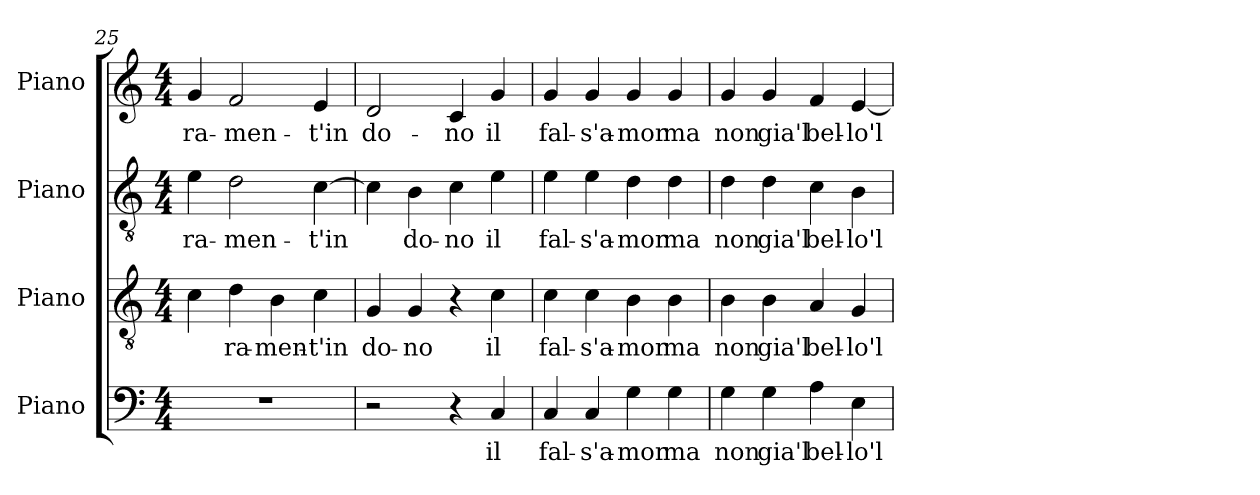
**kern	**text	**kern	**text	**kern	**text	**kern	**text
*part4	*part4	*part3	*part3	*part2	*part2	*part1	*part1
*staff4	*staff4	*staff3	*staff3	*staff2	*staff2	*staff1	*staff1
*I"Piano	*	*I"Piano	*	*I"Piano	*	*I"Piano	*
*I'Pno.	*	*I'Pno.	*	*I'Pno.	*	*I'Pno.	*
!!LO:LB:g=z
*clefF4	*	*clefGv2	*	*clefGv2	*	*clefG2	*
*	*	*ITrd7c12	*	*ITrd7c12	*	*	*
*k[]	*	*k[]	*	*k[]	*	*k[]	*
*C:	*	*C:	*	*C:	*	*C:	*
*M4/4	*	*M4/4	*	*M4/4	*	*M4/4	*
=25	=25	=25	=25	=25	=25	=25	=25
!	!	!	!	!	!LO:LY:b:color=#000000	!	!
!	!	!	!	!	!	!	!LO:LY:b:color=#000000
1r	.	4Ci\	.	4Ei\	-ra-	4gi/	-ra-
!	!	!	!LO:LY:b:color=#000000	!	!	!	!
!	!	!	!	!	!LO:LY:b:color=#000000	!	!
!	!	!	!	!	!	!	!LO:LY:b:color=#000000
.	.	4Di\	-ra-	2Di\	-men-	2fi/	-men-
!	!	!	!LO:LY:b:color=#000000	!	!	!	!
.	.	4BBi\	-men-	.	.	.	.
!	!	!	!LO:LY:b:color=#000000	!	!	!	!
!	!	!	!	!	!LO:LY:b:color=#000000	!	!
!	!	!	!	!	!	!	!LO:LY:b:color=#000000
.	.	4Ci\	-t'in	[4Ci\	-t'in	4ei/	-t'in
=26	=26	=26	=26	=26	=26	=26	=26
!	!	!	!LO:LY:b:color=#000000	!	!	!	!
!	!	!	!	!	!	!	!LO:LY:b:color=#000000
2r	.	4GGi/	do-	4Ci\]	.	2di/	do-
!	!	!	!LO:LY:b:color=#000000	!	!	!	!
!	!	!	!	!	!LO:LY:b:color=#000000	!	!
.	.	4GGi/	-no	4BBi\	do-	.	.
!	!	!	!	!	!LO:LY:b:color=#000000	!	!
!	!	!	!	!	!	!	!LO:LY:b:color=#000000
4r	.	4r	.	4Ci\	-no	4ci/	-no
!	!LO:LY:b:color=#000000	!	!	!	!	!	!
!	!	!	!LO:LY:b:color=#000000	!	!	!	!
!	!	!	!	!	!LO:LY:b:color=#000000	!	!
!	!	!	!	!	!	!	!LO:LY:b:color=#000000
4Ci/	il	4Ci\	il	4Ei\	il	4gi/	il
=27	=27	=27	=27	=27	=27	=27	=27
!	!LO:LY:b:color=#000000	!	!	!	!	!	!
!	!	!	!LO:LY:b:color=#000000	!	!	!	!
!	!	!	!	!	!LO:LY:b:color=#000000	!	!
!	!	!	!	!	!	!	!LO:LY:b:color=#000000
4Ci/	fal-	4Ci\	fal-	4Ei\	fal-	4gi/	fal-
!	!LO:LY:b:color=#000000	!	!	!	!	!	!
!	!	!	!LO:LY:b:color=#000000	!	!	!	!
!	!	!	!	!	!LO:LY:b:color=#000000	!	!
!	!	!	!	!	!	!	!LO:LY:b:color=#000000
4Ci/	-s'a-	4Ci\	-s'a-	4Ei\	-s'a-	4gi/	-s'a-
!	!LO:LY:b:color=#000000	!	!	!	!	!	!
!	!	!	!LO:LY:b:color=#000000	!	!	!	!
!	!	!	!	!	!LO:LY:b:color=#000000	!	!
!	!	!	!	!	!	!	!LO:LY:b:color=#000000
4Gi\	-mor	4BBi\	-mor	4Di\	-mor	4gi/	-mor
!	!LO:LY:b:color=#000000	!	!	!	!	!	!
!	!	!	!LO:LY:b:color=#000000	!	!	!	!
!	!	!	!	!	!LO:LY:b:color=#000000	!	!
!	!	!	!	!	!	!	!LO:LY:b:color=#000000
4Gi\	ma	4BBi\	ma	4Di\	ma	4gi/	ma
=28	=28	=28	=28	=28	=28	=28	=28
!	!LO:LY:b:color=#000000	!	!	!	!	!	!
!	!	!	!LO:LY:b:color=#000000	!	!	!	!
!	!	!	!	!	!LO:LY:b:color=#000000	!	!
!	!	!	!	!	!	!	!LO:LY:b:color=#000000
4Gi\	non	4BBi\	non	4Di\	non	4gi/	non
!	!LO:LY:b:color=#000000	!	!	!	!	!	!
!	!	!	!LO:LY:b:color=#000000	!	!	!	!
!	!	!	!	!	!LO:LY:b:color=#000000	!	!
!	!	!	!	!	!	!	!LO:LY:b:color=#000000
4Gi\	gia'l	4BBi\	gia'l	4Di\	gia'l	4gi/	gia'l
!	!LO:LY:b:color=#000000	!	!	!	!	!	!
!	!	!	!LO:LY:b:color=#000000	!	!	!	!
!	!	!	!	!	!LO:LY:b:color=#000000	!	!
!	!	!	!	!	!	!	!LO:LY:b:color=#000000
4Ai\	bel-	4AAi/	bel-	4Ci\	bel-	4fi/	bel-
!	!LO:LY:b:color=#000000	!	!	!	!	!	!
!	!	!	!LO:LY:b:color=#000000	!	!	!	!
!	!	!	!	!	!LO:LY:b:color=#000000	!	!
!	!	!	!	!	!	!	!LO:LY:b:color=#000000
4Ei\	-lo'l	4GGi/	-lo'l	4BBi\	-lo'l	[4ei/	-lo'l
=	=	=	=	=	=	=	=
*-	*-	*-	*-	*-	*-	*-	*-
